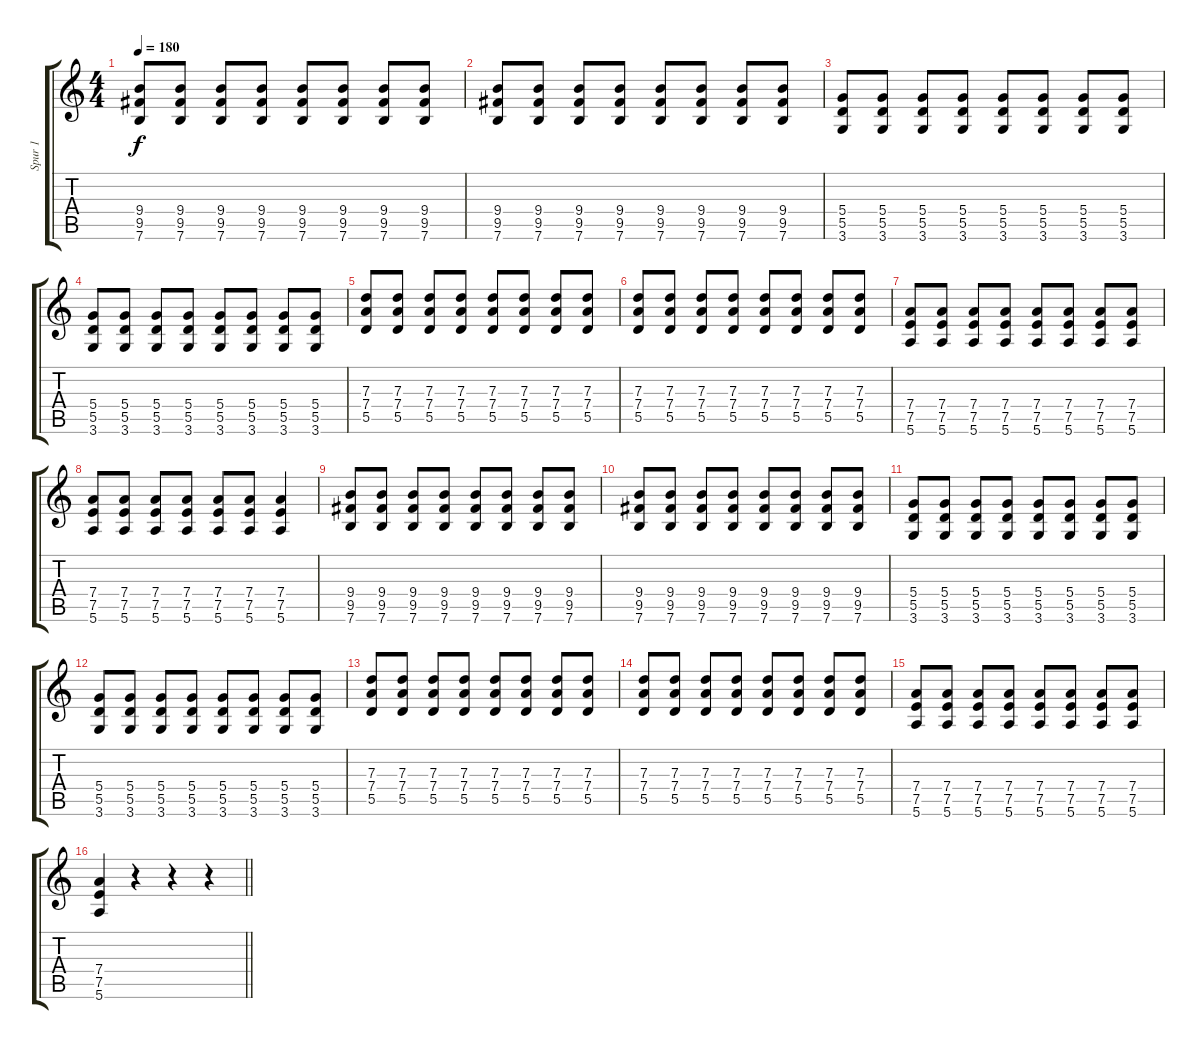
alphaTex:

\track ("Spur 1" "Spur 1") {instrument distortionguitar}
\staff {score tabs}
\tuning (E4 B3 G3 D3 A2 E2) {hide}
\ts (4 4)
\tempo 180
\clef g2
\ks c
(9.4 9.5 7.6).8{dy f} (9.4 9.5 7.6).8 (9.4 9.5 7.6).8 (9.4 9.5 7.6).8 (9.4 9.5 7.6).8 (9.4 9.5 7.6).8 (9.4 9.5 7.6).8 (9.4 9.5 7.6).8 |
(9.4 9.5 7.6).8 (9.4 9.5 7.6).8 (9.4 9.5 7.6).8 (9.4 9.5 7.6).8 (9.4 9.5 7.6).8 (9.4 9.5 7.6).8 (9.4 9.5 7.6).8 (9.4 9.5 7.6).8 |
(5.4 5.5 3.6).8 (5.4 5.5 3.6).8 (5.4 5.5 3.6).8 (5.4 5.5 3.6).8 (5.4 5.5 3.6).8 (5.4 5.5 3.6).8 (5.4 5.5 3.6).8 (5.4 5.5 3.6).8 |
(5.4 5.5 3.6).8 (5.4 5.5 3.6).8 (5.4 5.5 3.6).8 (5.4 5.5 3.6).8 (5.4 5.5 3.6).8 (5.4 5.5 3.6).8 (5.4 5.5 3.6).8 (5.4 5.5 3.6).8 |
(7.3 7.4 5.5).8 (7.3 7.4 5.5).8 (7.3 7.4 5.5).8 (7.3 7.4 5.5).8 (7.3 7.4 5.5).8 (7.3 7.4 5.5).8 (7.3 7.4 5.5).8 (7.3 7.4 5.5).8 |
(7.3 7.4 5.5).8 (7.3 7.4 5.5).8 (7.3 7.4 5.5).8 (7.3 7.4 5.5).8 (7.3 7.4 5.5).8 (7.3 7.4 5.5).8 (7.3 7.4 5.5).8 (7.3 7.4 5.5).8 |
(7.4 7.5 5.6).8 (7.4 7.5 5.6).8 (7.4 7.5 5.6).8 (7.4 7.5 5.6).8 (7.4 7.5 5.6).8 (7.4 7.5 5.6).8 (7.4 7.5 5.6).8 (7.4 7.5 5.6).8 |
(7.4 7.5 5.6).8 (7.4 7.5 5.6).8 (7.4 7.5 5.6).8 (7.4 7.5 5.6).8 (7.4 7.5 5.6).8 (7.4 7.5 5.6).8 (7.4 7.5 5.6).4 |
(9.4 9.5 7.6).8 (9.4 9.5 7.6).8 (9.4 9.5 7.6).8 (9.4 9.5 7.6).8 (9.4 9.5 7.6).8 (9.4 9.5 7.6).8 (9.4 9.5 7.6).8 (9.4 9.5 7.6).8 |
(9.4 9.5 7.6).8 (9.4 9.5 7.6).8 (9.4 9.5 7.6).8 (9.4 9.5 7.6).8 (9.4 9.5 7.6).8 (9.4 9.5 7.6).8 (9.4 9.5 7.6).8 (9.4 9.5 7.6).8 |
(5.4 5.5 3.6).8 (5.4 5.5 3.6).8 (5.4 5.5 3.6).8 (5.4 5.5 3.6).8 (5.4 5.5 3.6).8 (5.4 5.5 3.6).8 (5.4 5.5 3.6).8 (5.4 5.5 3.6).8 |
(5.4 5.5 3.6).8 (5.4 5.5 3.6).8 (5.4 5.5 3.6).8 (5.4 5.5 3.6).8 (5.4 5.5 3.6).8 (5.4 5.5 3.6).8 (5.4 5.5 3.6).8 (5.4 5.5 3.6).8 |
(7.3 7.4 5.5).8 (7.3 7.4 5.5).8 (7.3 7.4 5.5).8 (7.3 7.4 5.5).8 (7.3 7.4 5.5).8 (7.3 7.4 5.5).8 (7.3 7.4 5.5).8 (7.3 7.4 5.5).8 |
(7.3 7.4 5.5).8 (7.3 7.4 5.5).8 (7.3 7.4 5.5).8 (7.3 7.4 5.5).8 (7.3 7.4 5.5).8 (7.3 7.4 5.5).8 (7.3 7.4 5.5).8 (7.3 7.4 5.5).8 |
(7.4 7.5 5.6).8 (7.4 7.5 5.6).8 (7.4 7.5 5.6).8 (7.4 7.5 5.6).8 (7.4 7.5 5.6).8 (7.4 7.5 5.6).8 (7.4 7.5 5.6).8 (7.4 7.5 5.6).8 |
\barLineRight lightlight
(7.4 7.5 5.6).4 r.4 r.4 r.4
